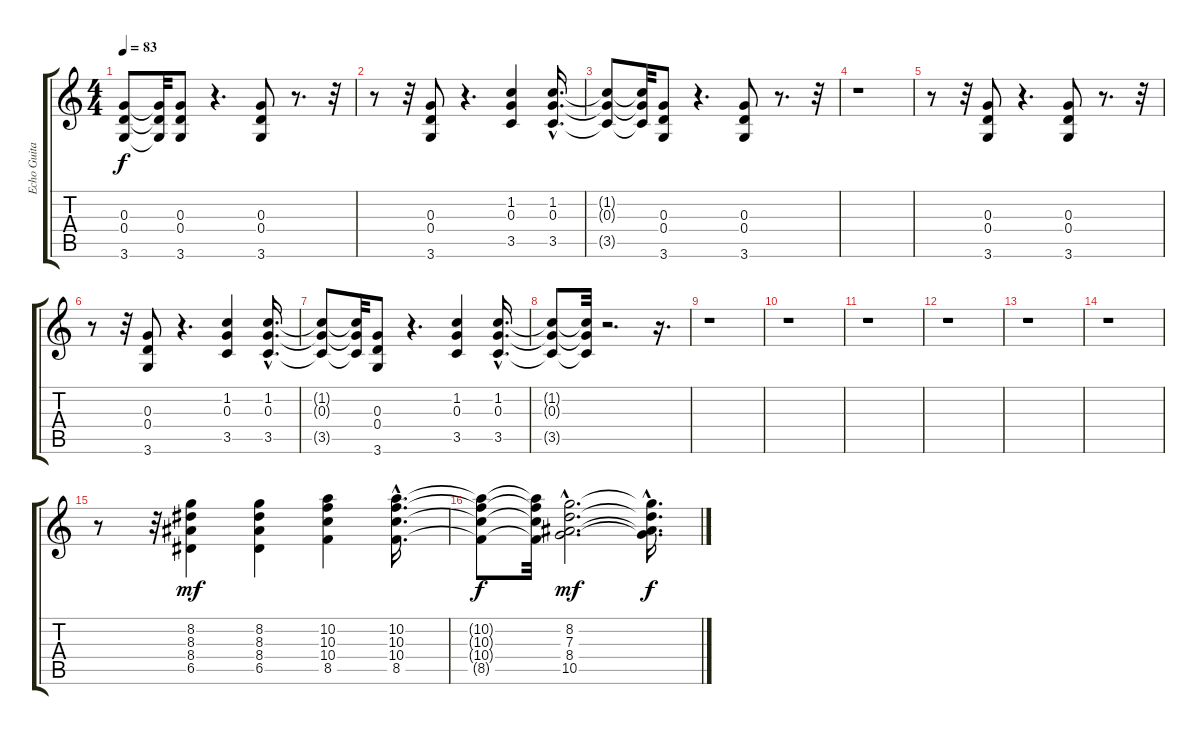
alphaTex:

\track ("Echo Guitar 3&4" "Echo Guita") {instrument distortionguitar}
\staff {score tabs}
\tuning (E4 B3 G3 D3 A2 E2) {hide}
\ts (4 4)
\tempo 83
\clef g2
\ks c
(0.3{t} 0.4{t} 3.6{t}).8{dy f} (0.3{t} 0.4{t} 3.6{t}).32 (0.3 0.4 3.6).8 r.4{d} (0.3 0.4 3.6).8 r.8{d} r.32 |
r.8 r.32 (0.3 0.4 3.6).8 r.4{d} (1.2 0.3 3.5).4 (1.2{hac} 0.3{hac} 3.5{hac}).16{d} |
(1.2{t} 0.3{t} 3.5{t}).8 (1.2{t} 0.3{t} 3.5{t}).32 (0.3 0.4 3.6).8 r.4{d} (0.3 0.4 3.6).8 r.8{d} r.32 |
r.1 |
r.8 r.32 (0.3 0.4 3.6).8 r.4{d} (0.3 0.4 3.6).8 r.8{d} r.32 |
r.8 r.32 (0.3 0.4 3.6).8 r.4{d} (1.2 0.3 3.5).4 (1.2{hac} 0.3{hac} 3.5{hac}).16{d} |
(1.2{t} 0.3{t} 3.5{t}).8 (1.2{t} 0.3{t} 3.5{t}).32 (0.3 0.4 3.6).8 r.4{d} (1.2 0.3 3.5).4 (1.2{hac} 0.3{hac} 3.5{hac}).16{d} |
(1.2{t} 0.3{t} 3.5{t}).8 (1.2{t} 0.3{t} 3.5{t}).32 r.2{d} r.16{d} |
r.1 |
r.1 |
r.1 |
r.1 |
r.1 |
r.1 |
r.8 r.32 (8.2 8.3 8.4 6.5).4{dy mf} (8.2 8.3 8.4 6.5).4 (10.2 10.3 10.4 8.5).4 (10.2{hac} 10.3{hac} 10.4{hac} 8.5{hac}).16{d} |
(10.2{t} 10.3{t} 10.4{t} 8.5{t}).8{dy f} (10.2{t} 10.3{t} 10.4{t} 8.5{t}).32 (8.2{hac} 7.3{hac} 8.4{hac} 10.5{hac}).2{d dy mf} (8.2{hac t} 7.3{hac t} 8.4{hac t} 10.5{hac t}).16{d dy f}
